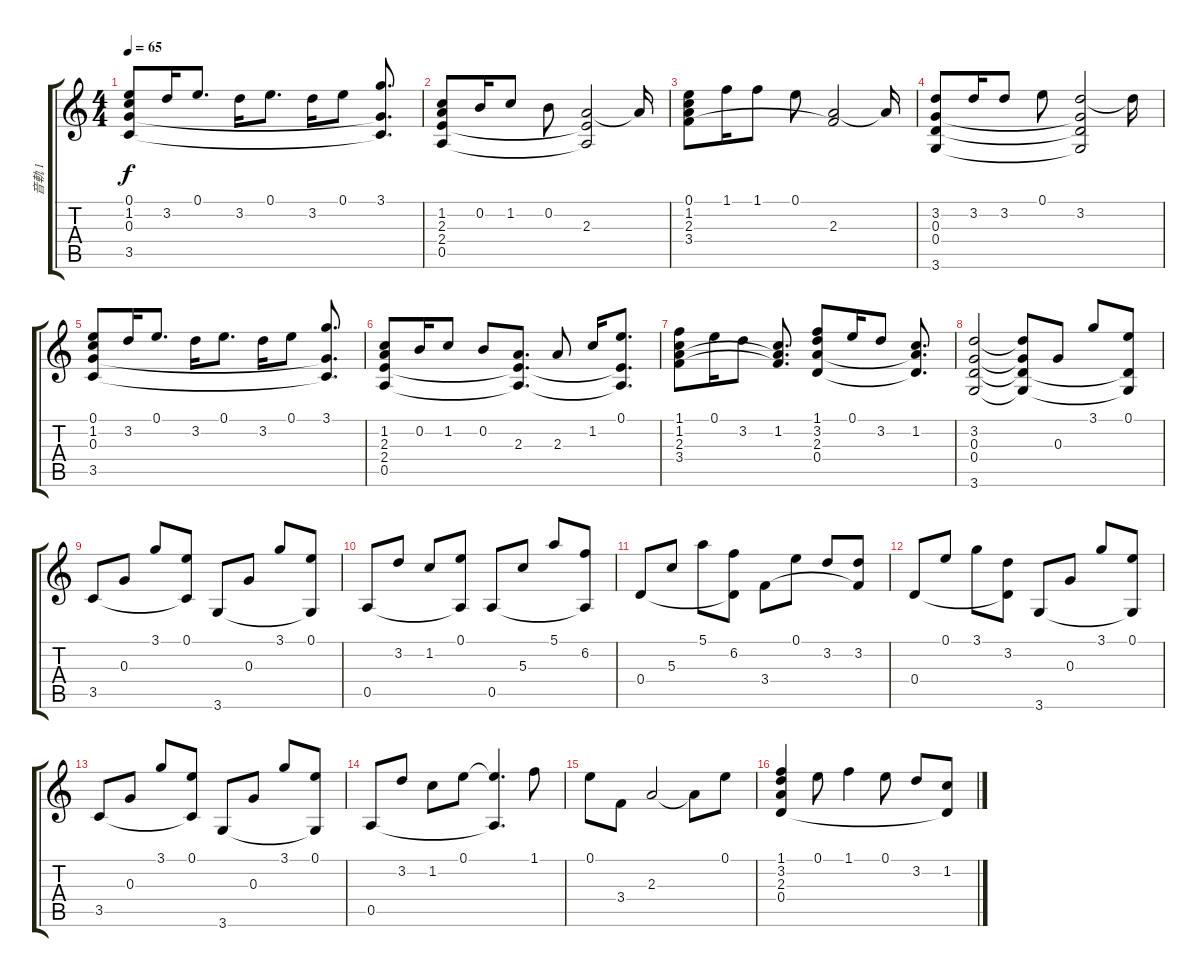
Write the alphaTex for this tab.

\track ("音軌 1" "音軌 1") {instrument acousticguitarnylon}
\staff {score tabs}
\tuning (E4 B3 G3 D3 A2 E2) {hide}
\ts (4 4)
\tempo 65
\clef g2
\ks c
(0.1 1.2 0.3 3.5).8{dy f instrument acousticguitarnylon} 3.2.16 0.1.8{d} 3.2.16 0.1.8{d} 3.2.16 0.1.8 (3.1 0.3{t} 3.5{t}).8{d} |
(1.2 2.3 2.4 0.5).8 0.2.16 1.2.8 0.2.8 (2.3 2.4{t} 0.5{t}).2 2.3{t}.16 |
(0.1 1.2 2.3 3.4).8 1.1.16 1.1.8 0.1.8 (2.3 3.4{t}).2 2.3{t}.16 |
(3.2 0.3 0.4 3.6).8 3.2.16 3.2.8 0.1.8 (3.2 0.3{t} 0.4{t} 3.6{t}).2 3.2{t}.16 |
(0.1 1.2 0.3 3.5).8 3.2.16 0.1.8{d} 3.2.16 0.1.8{d} 3.2.16 0.1.8 (3.1 0.3{t} 3.5{t}).8{d} |
(1.2 2.3 2.4 0.5).8 0.2.16 1.2.8 0.2.8 (2.3 2.4{t} 0.5{t}).8{d} 2.3.8 1.2.16 (0.1 2.4{t} 0.5{t}).8{d} |
(1.1 1.2 2.3 3.4).8 0.1.16 3.2.8 (1.2 2.3{t} 3.4{t}).8{d} (1.1 3.2 2.3 0.4).8 0.1.16 3.2.8 (1.2 2.3{t} 0.4{t}).8{d} |
(3.2 0.3 0.4 3.6).2 (3.2{t} 0.3{t} 0.4{t} 3.6{t}).8 0.3.8 3.1.8 (0.1 0.4{t} 3.6{t}).8 |
3.5.8 0.3.8 3.1.8 (0.1 3.5{t}).8 3.6.8 0.3.8 3.1.8 (0.1 3.6{t}).8 |
0.5.8 3.2.8 1.2.8 (0.1 0.5{t}).8 0.5.8 5.3.8 5.1.8 (6.2 0.5{t}).8 |
0.4.8 5.3.8 5.1.8 (6.2 0.4{t}).8 3.4.8 0.1.8 3.2.8 (3.2 3.4{t}).8 |
0.4.8 0.1.8 3.1.8 (3.2 0.4{t}).8 3.6.8 0.3.8 3.1.8 (0.1 3.6{t}).8 |
3.5.8 0.3.8 3.1.8 (0.1 3.5{t}).8 3.6.8 0.3.8 3.1.8 (0.1 3.6{t}).8 |
0.5.8 3.2.8 1.2.8 0.1.8 (0.1{t} 0.5{t}).4{d} 1.1.8 |
0.1.8 3.4.8 2.3.2 2.3{t}.8 0.1.8 |
(1.1 3.2 2.3 0.4).4 0.1.8 1.1.4 0.1.8 3.2.8 (1.2 0.4{t}).8
